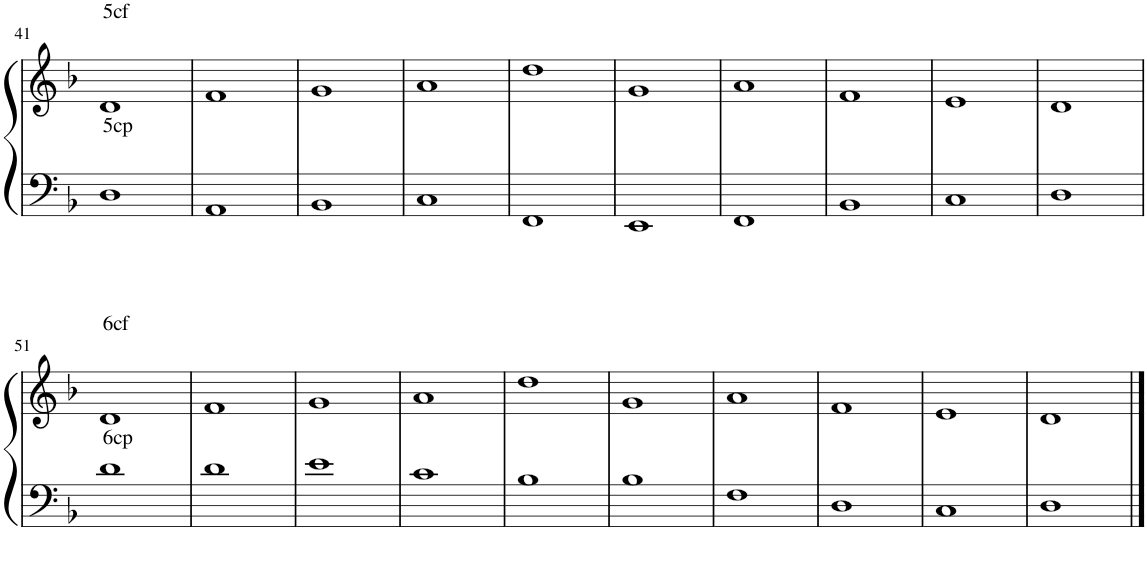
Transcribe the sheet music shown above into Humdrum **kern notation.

**kern	**kern
*part1	*part1
*staff2	*staff1
*I"Piano	*
*I'Pno.	*
!!LO:PB:g=z
*clefF4	*clefG2
*k[b-]	*k[b-]
*M4/4	*M4/4
=41	=41
!	!LO:TX:a:t=5cf
!LO:TX:a:t=5cp	!
1D	1d
=42	=42
1AA	1f
=43	=43
1BB-	1g
=44	=44
1C	1a
=45	=45
1FF	1dd
=46	=46
1EE	1g
=47	=47
1FF	1a
=48	=48
1BB-	1f
=49	=49
1C	1e
=50	=50
1D	1d
!!LO:LB:g=z
=51	=51
!	!LO:TX:a:t=6cf
!LO:TX:a:t=6cp	!
1d	1d
=52	=52
1d	1f
=53	=53
1e	1g
=54	=54
1c	1a
=55	=55
1B-	1dd
=56	=56
1B-	1g
=57	=57
1F	1a
=58	=58
1D	1f
=59	=59
1C	1e
=60	=60
1D	1d
==	==
*-	*-
